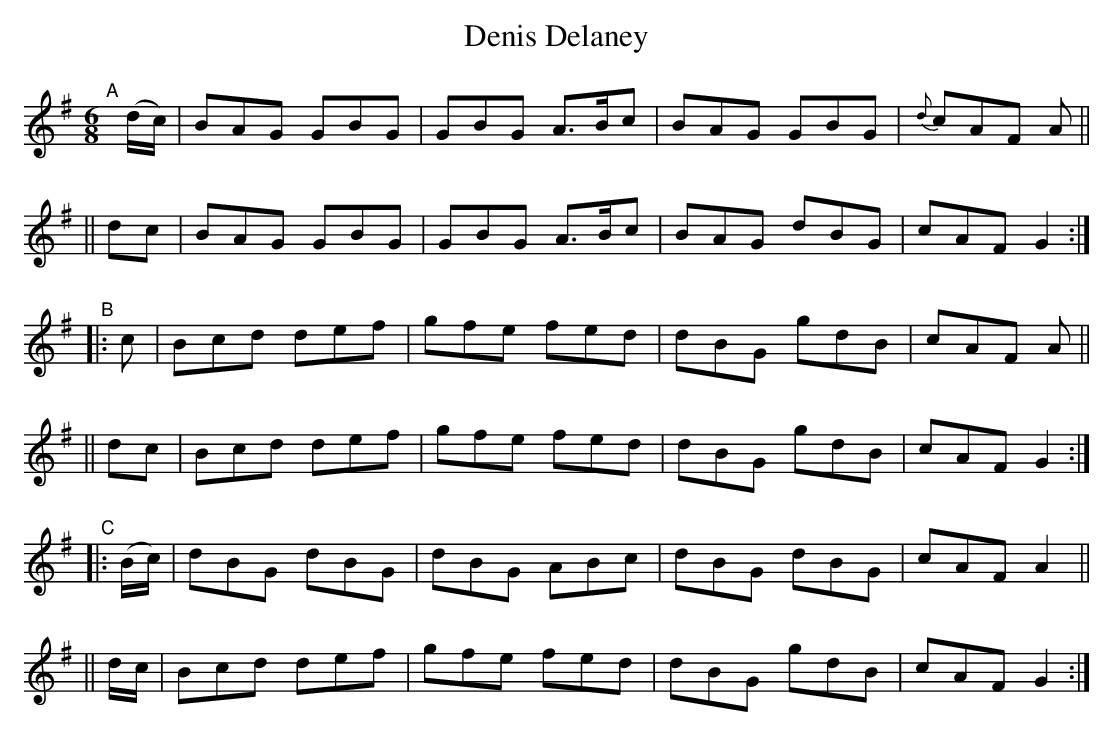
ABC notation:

X:1
T:Denis Delaney
M:6/8
L:1/8
K:G
"^A"[|]\
(d/c/)| BAG GBG | GBG A>Bc | BAG GBG | {d}cAF A ||
|| dc | BAG GBG | GBG A>Bc | BAG dBG | cAF G2 :|
"^B"\
|:  c | Bcd def | gfe fed | dBG gdB | cAF A ||
|| dc | Bcd def | gfe fed | dBG gdB | cAF G2 :|
"^C"\
|: (B/c/)| dBG dBG | dBG ABc | dBG dBG | cAF A2 ||
||  d/c/ | Bcd def | gfe fed | dBG gdB | cAF G2 :|
